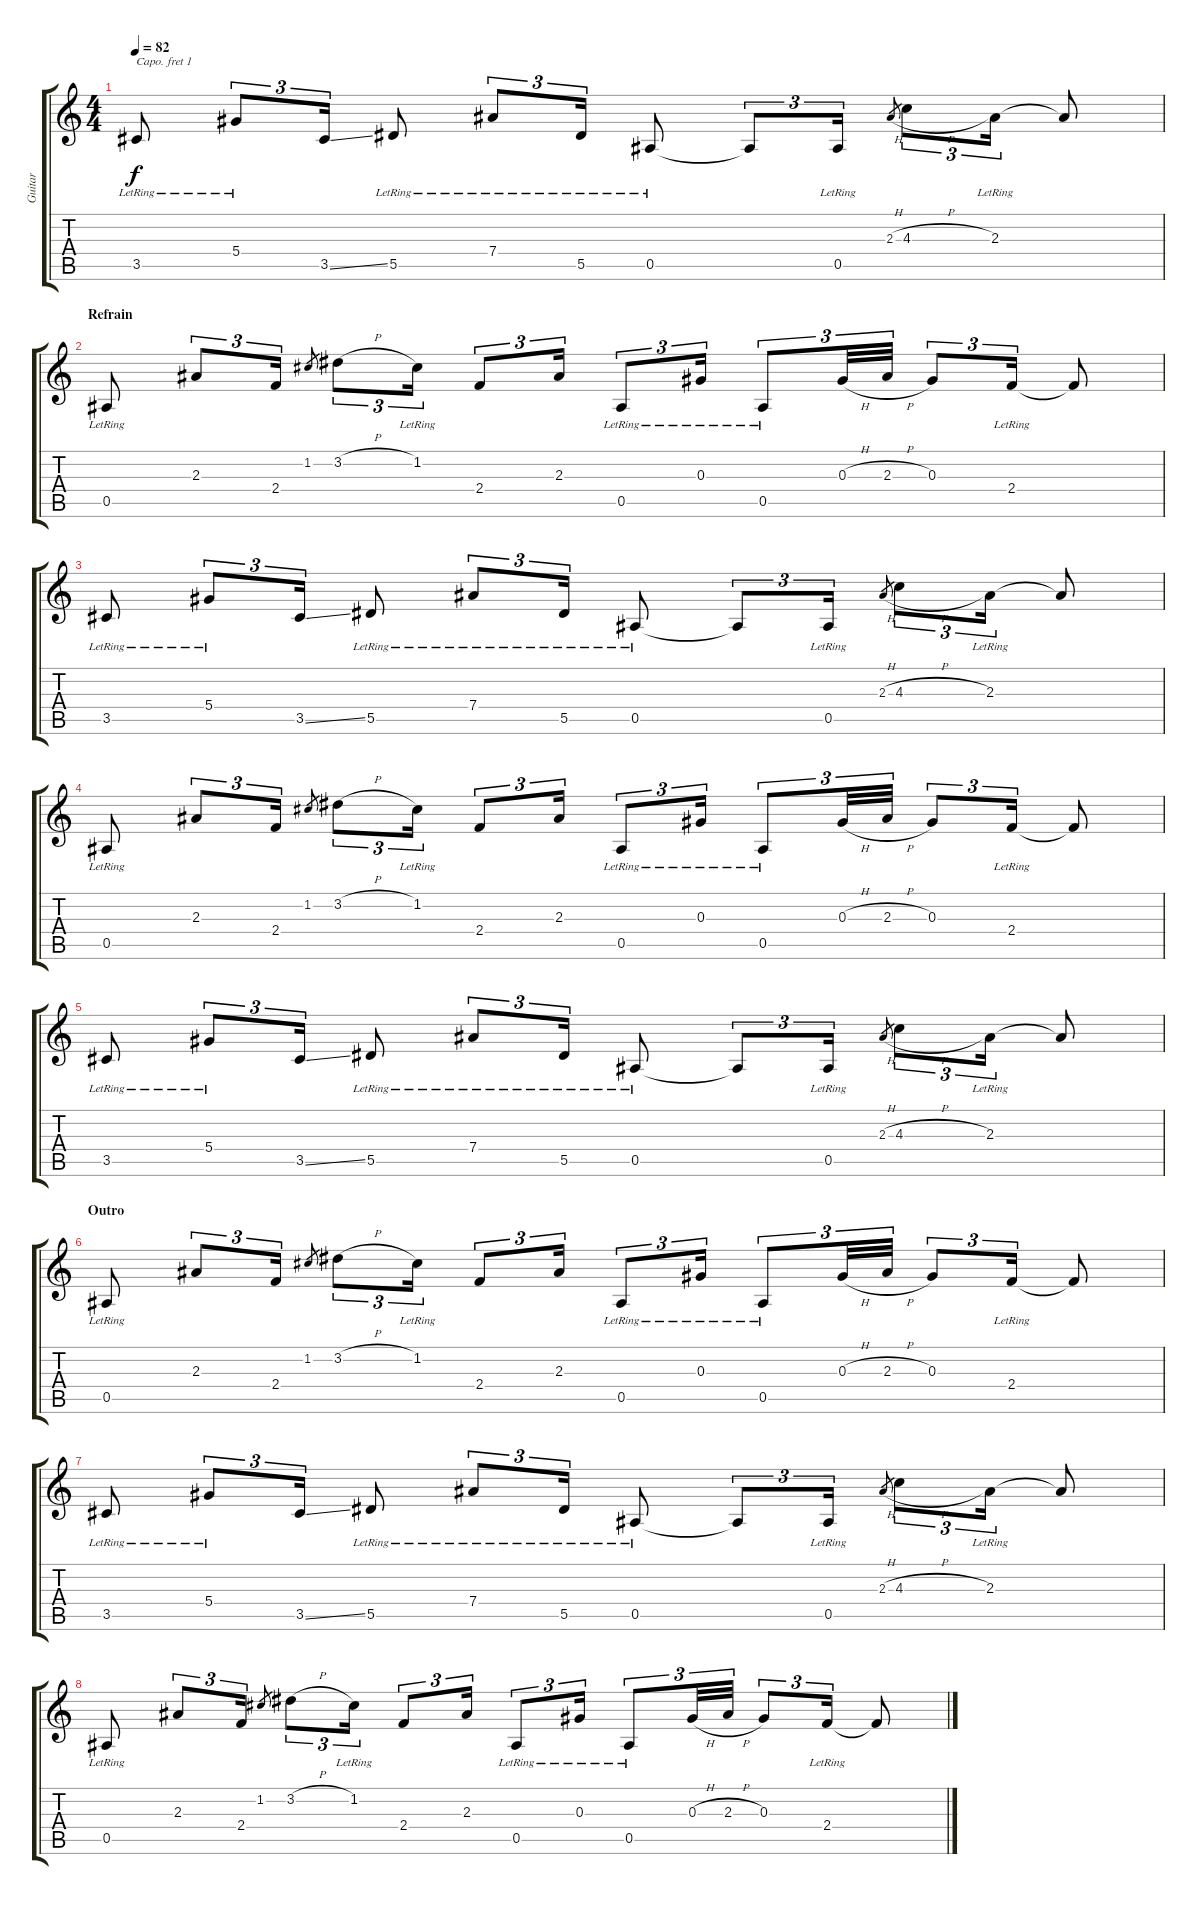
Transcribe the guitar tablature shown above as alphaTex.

\track ("Guitar" "Guitar") {instrument electricguitarjazz}
\staff {score tabs}
\capo 1
\tuning (E4 B3 G3 D3 A2 E2) {hide}
\ts (4 4)
\tempo 82
\clef g2
\ks c
3.5{lr}.8{dy f} 5.4{lr}.8{tu (3 2)} 3.5{ss}.16{tu (3 2)} 5.5{lr}.8 7.4{lr}.8{tu (3 2)} 5.5{lr}.16{tu (3 2)} 0.5{lr}.8 0.5{t}.8{tu (3 2)} 0.5{lr}.16{tu (3 2)} 2.3{h}.8{gr} 4.3{h}.8{tu (3 2)} 2.3{lr}.16{tu (3 2)} 2.3{t}.8 |
\section ("" "Refrain")
0.5{lr}.8 2.3.8{tu (3 2)} 2.4.16{tu (3 2)} 1.2.8{gr} 3.2{h}.8{tu (3 2)} 1.2{lr}.16{tu (3 2)} 2.4.8{tu (3 2)} 2.3.16{tu (3 2)} 0.5{lr}.8{tu (3 2)} 0.3{lr}.16{tu (3 2)} 0.5{lr}.8{tu (3 2)} 0.3{h}.32{tu (3 2)} 2.3{h}.32{tu (3 2)} 0.3.8{tu (3 2)} 2.4{lr}.16{tu (3 2)} 2.4{t}.8 |
3.5{lr}.8 5.4{lr}.8{tu (3 2)} 3.5{ss}.16{tu (3 2)} 5.5{lr}.8 7.4{lr}.8{tu (3 2)} 5.5{lr}.16{tu (3 2)} 0.5{lr}.8 0.5{t}.8{tu (3 2)} 0.5{lr}.16{tu (3 2)} 2.3{h}.8{gr} 4.3{h}.8{tu (3 2)} 2.3{lr}.16{tu (3 2)} 2.3{t}.8 |
0.5{lr}.8 2.3.8{tu (3 2)} 2.4.16{tu (3 2)} 1.2.8{gr} 3.2{h}.8{tu (3 2)} 1.2{lr}.16{tu (3 2)} 2.4.8{tu (3 2)} 2.3.16{tu (3 2)} 0.5{lr}.8{tu (3 2)} 0.3{lr}.16{tu (3 2)} 0.5{lr}.8{tu (3 2)} 0.3{h}.32{tu (3 2)} 2.3{h}.32{tu (3 2)} 0.3.8{tu (3 2)} 2.4{lr}.16{tu (3 2)} 2.4{t}.8 |
3.5{lr}.8 5.4{lr}.8{tu (3 2)} 3.5{ss}.16{tu (3 2)} 5.5{lr}.8 7.4{lr}.8{tu (3 2)} 5.5{lr}.16{tu (3 2)} 0.5{lr}.8 0.5{t}.8{tu (3 2)} 0.5{lr}.16{tu (3 2)} 2.3{h}.8{gr} 4.3{h}.8{tu (3 2)} 2.3{lr}.16{tu (3 2)} 2.3{t}.8 |
\section ("" "Outro")
0.5{lr}.8 2.3.8{tu (3 2)} 2.4.16{tu (3 2)} 1.2.8{gr} 3.2{h}.8{tu (3 2)} 1.2{lr}.16{tu (3 2)} 2.4.8{tu (3 2)} 2.3.16{tu (3 2)} 0.5{lr}.8{tu (3 2)} 0.3{lr}.16{tu (3 2)} 0.5{lr}.8{tu (3 2)} 0.3{h}.32{tu (3 2)} 2.3{h}.32{tu (3 2)} 0.3.8{tu (3 2)} 2.4{lr}.16{tu (3 2)} 2.4{t}.8 |
3.5{lr}.8 5.4{lr}.8{tu (3 2)} 3.5{ss}.16{tu (3 2)} 5.5{lr}.8 7.4{lr}.8{tu (3 2)} 5.5{lr}.16{tu (3 2)} 0.5{lr}.8 0.5{t}.8{tu (3 2)} 0.5{lr}.16{tu (3 2)} 2.3{h}.8{gr} 4.3{h}.8{tu (3 2)} 2.3{lr}.16{tu (3 2)} 2.3{t}.8 |
0.5{lr}.8 2.3.8{tu (3 2)} 2.4.16{tu (3 2)} 1.2.8{gr} 3.2{h}.8{tu (3 2)} 1.2{lr}.16{tu (3 2)} 2.4.8{tu (3 2)} 2.3.16{tu (3 2)} 0.5{lr}.8{tu (3 2)} 0.3{lr}.16{tu (3 2)} 0.5{lr}.8{tu (3 2)} 0.3{h}.32{tu (3 2)} 2.3{h}.32{tu (3 2)} 0.3.8{tu (3 2)} 2.4{lr}.16{tu (3 2)} 2.4{t}.8
